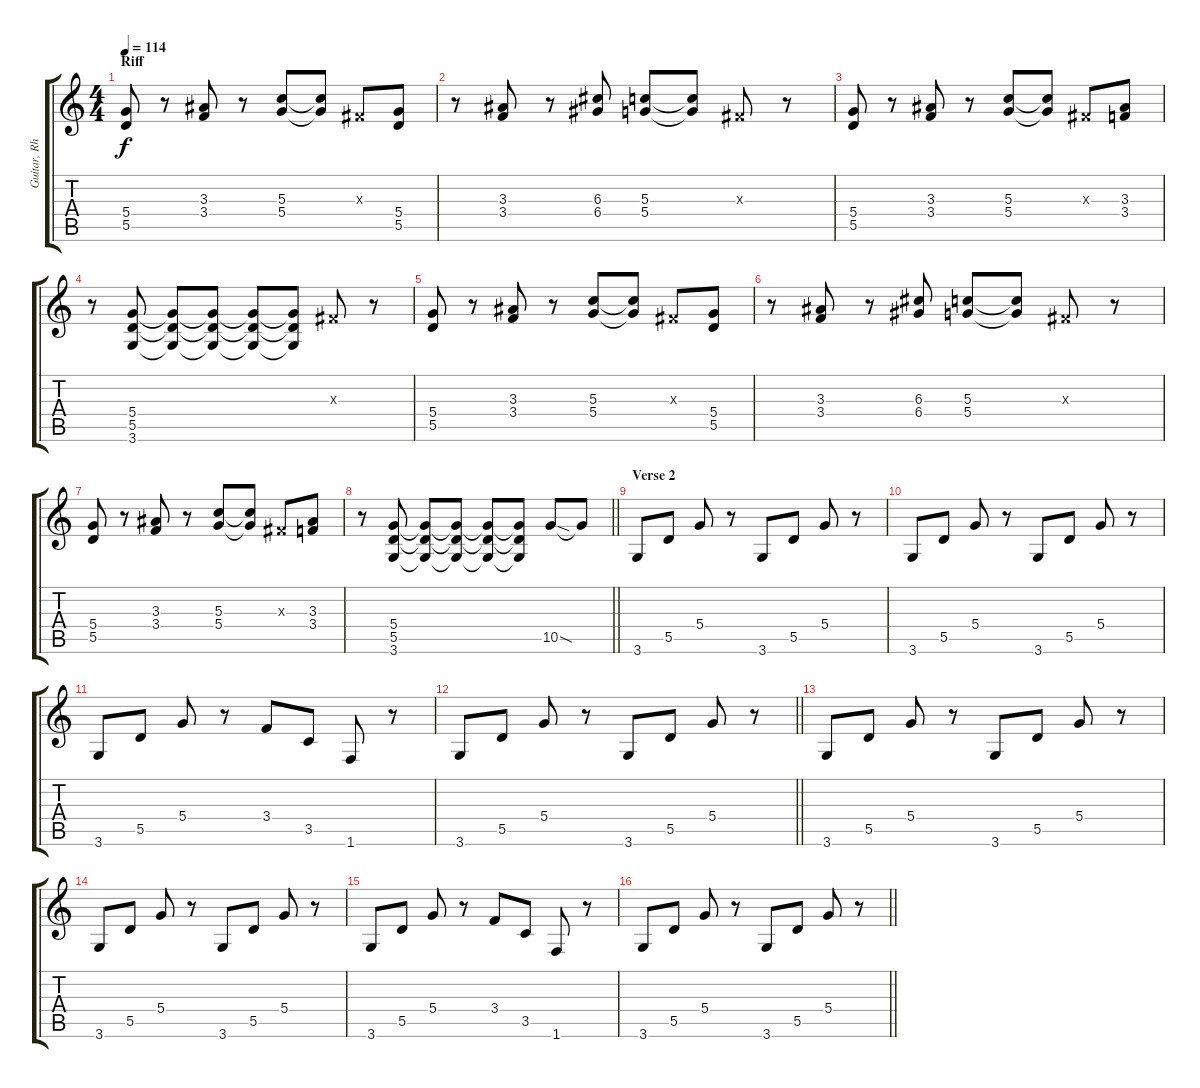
\track ("Guitar, Rhythm" "Guitar, Rh") {instrument overdrivenguitar}
\staff {score tabs}
\tuning (E4 B3 G3 D3 A2 E2) {hide}
\ts (4 4)
\section ("" "Riff")
\tempo 114
\clef g2
\ks c
(5.4 5.5).8{dy f} r.8 (3.3 3.4).8 r.8 (5.3 5.4).8 (5.3{t} 5.4{t}).8 -1.3{x}.8 (5.4 5.5).8 |
r.8 (3.3 3.4).8 r.8 (6.3 6.4).8 (5.3 5.4).8 (5.3{t} 5.4{t}).8 -1.3{x}.8 r.8 |
(5.4 5.5).8 r.8 (3.3 3.4).8 r.8 (5.3 5.4).8 (5.3{t} 5.4{t}).8 -1.3{x}.8 (3.3 3.4).8 |
r.8 (5.4 5.5 3.6).8 (5.4{t} 5.5{t} 3.6{t}).8 (5.4{t} 5.5{t} 3.6{t}).8 (5.4{t} 5.5{t} 3.6{t}).8 (5.4{t} 5.5{t} 3.6{t}).8 -1.3{x}.8 r.8 |
(5.4 5.5).8 r.8 (3.3 3.4).8 r.8 (5.3 5.4).8 (5.3{t} 5.4{t}).8 -1.3{x}.8 (5.4 5.5).8 |
r.8 (3.3 3.4).8 r.8 (6.3 6.4).8 (5.3 5.4).8 (5.3{t} 5.4{t}).8 -1.3{x}.8 r.8 |
(5.4 5.5).8 r.8 (3.3 3.4).8 r.8 (5.3 5.4).8 (5.3{t} 5.4{t}).8 -1.3{x}.8 (3.3 3.4).8 |
\barLineRight lightlight
r.8 (5.4 5.5 3.6).8 (5.4{t} 5.5{t} 3.6{t}).8 (5.4{t} 5.5{t} 3.6{t}).8 (5.4{t} 5.5{t} 3.6{t}).8 (5.4{t} 5.5{t} 3.6{t}).8 10.5{sod}.8 10.5{t}.8 |
\section ("" "Verse 2")
3.6.8 5.5.8 5.4.8 r.8 3.6.8 5.5.8 5.4.8 r.8 |
3.6.8 5.5.8 5.4.8 r.8 3.6.8 5.5.8 5.4.8 r.8 |
3.6.8 5.5.8 5.4.8 r.8 3.4.8 3.5.8 1.6.8 r.8 |
\barLineRight lightlight
3.6.8 5.5.8 5.4.8 r.8 3.6.8 5.5.8 5.4.8 r.8 |
3.6.8 5.5.8 5.4.8 r.8 3.6.8 5.5.8 5.4.8 r.8 |
3.6.8 5.5.8 5.4.8 r.8 3.6.8 5.5.8 5.4.8 r.8 |
3.6.8 5.5.8 5.4.8 r.8 3.4.8 3.5.8 1.6.8 r.8 |
\barLineRight lightlight
3.6.8 5.5.8 5.4.8 r.8 3.6.8 5.5.8 5.4.8 r.8
